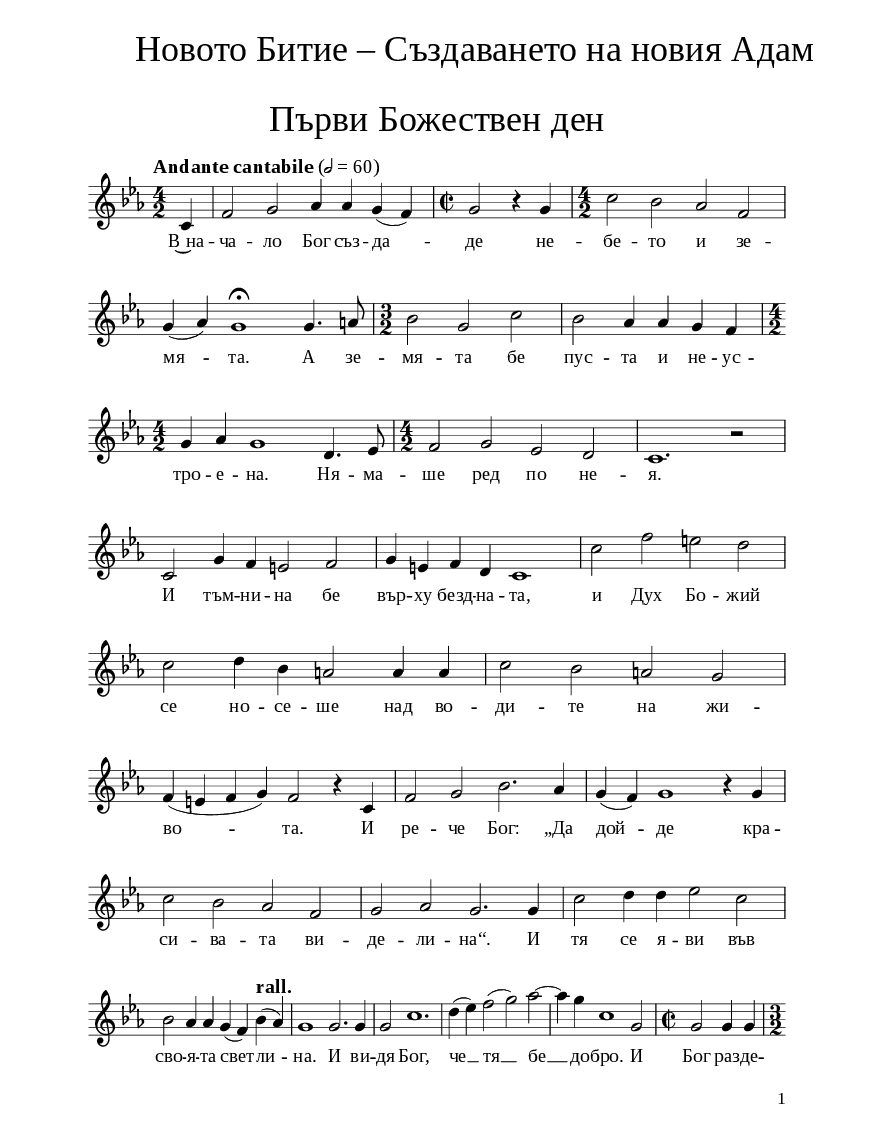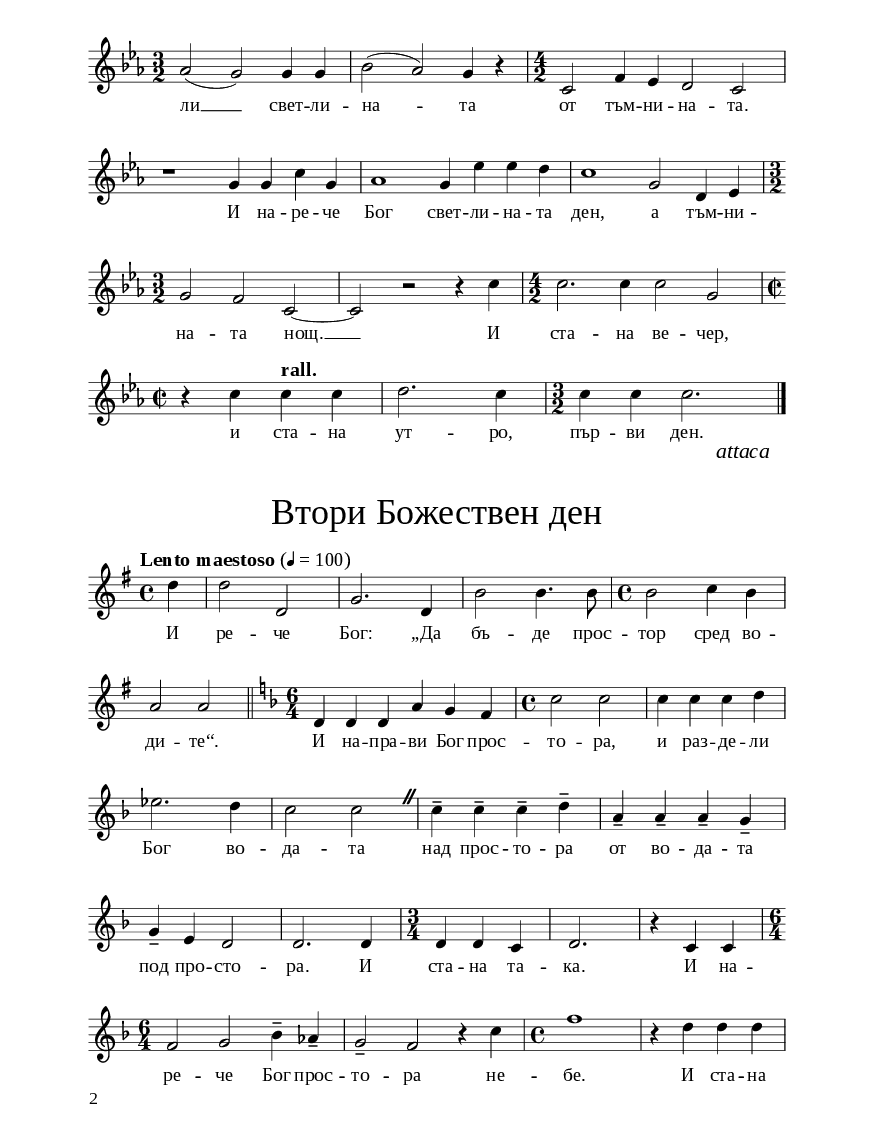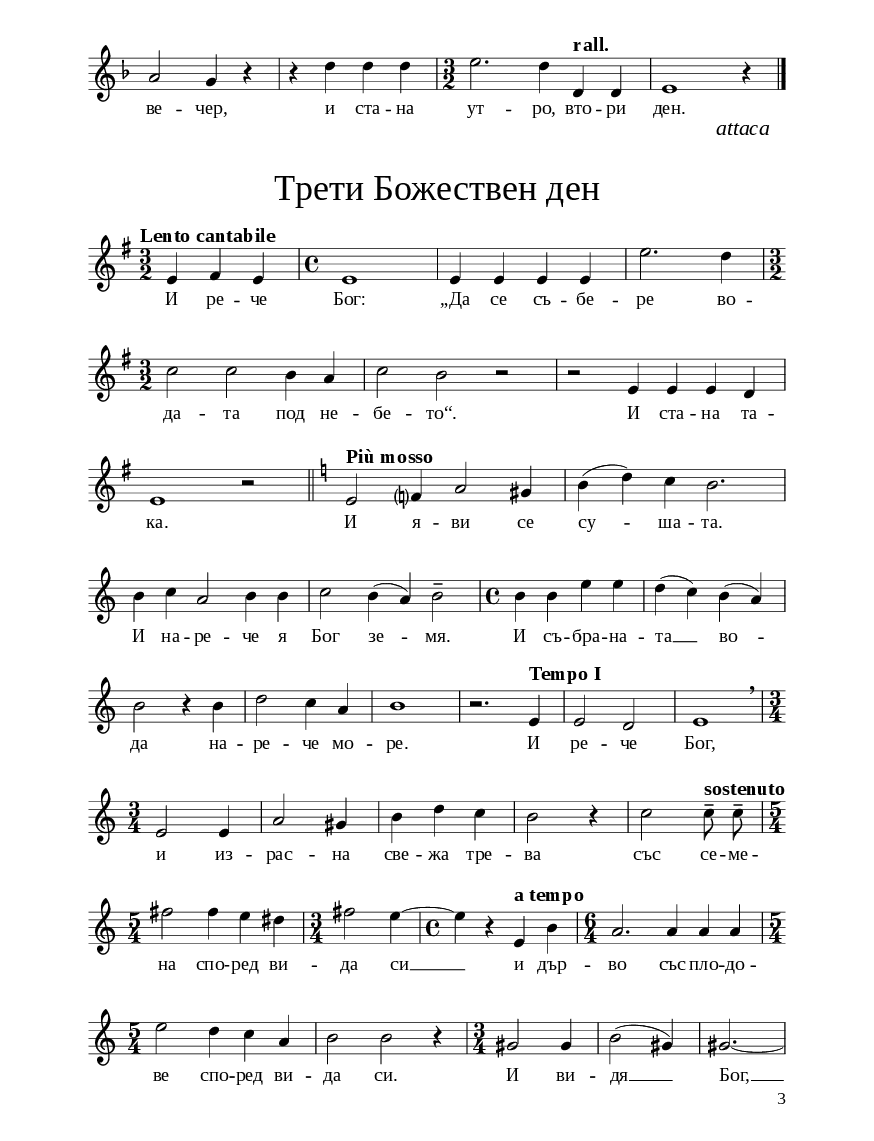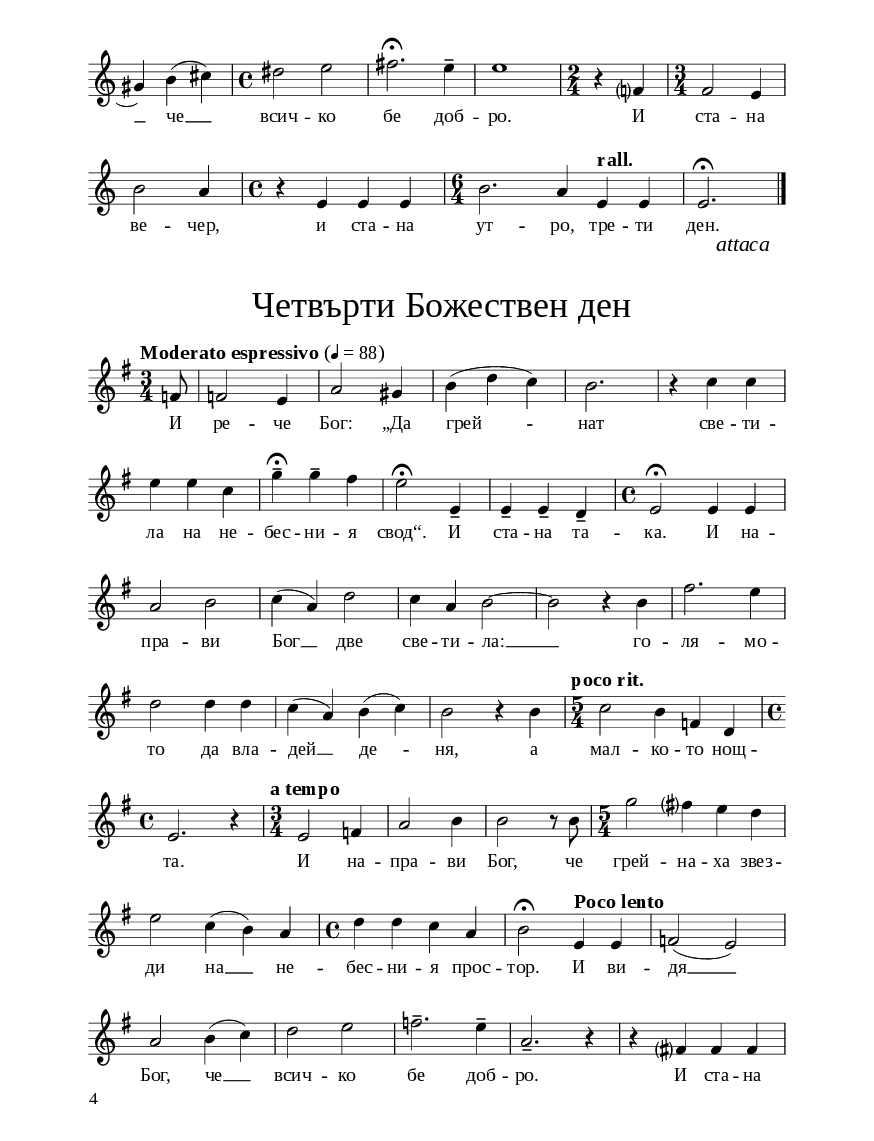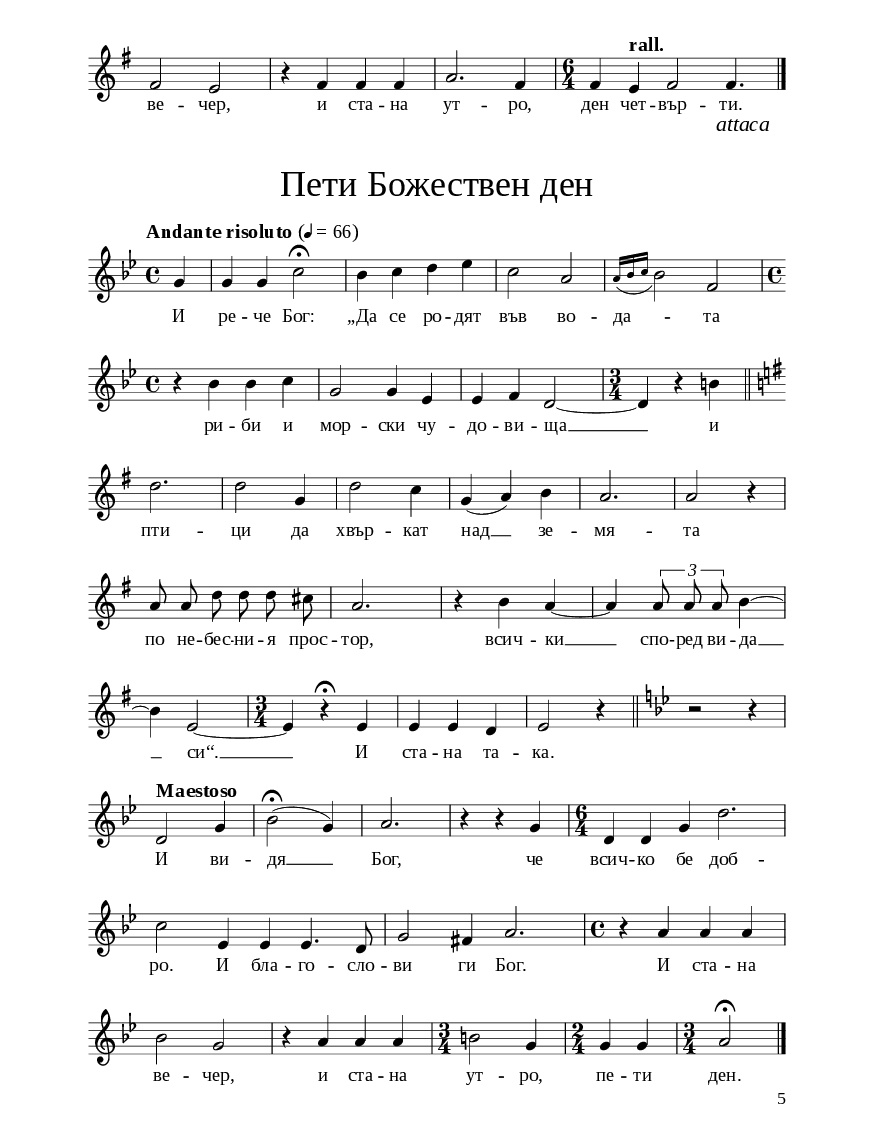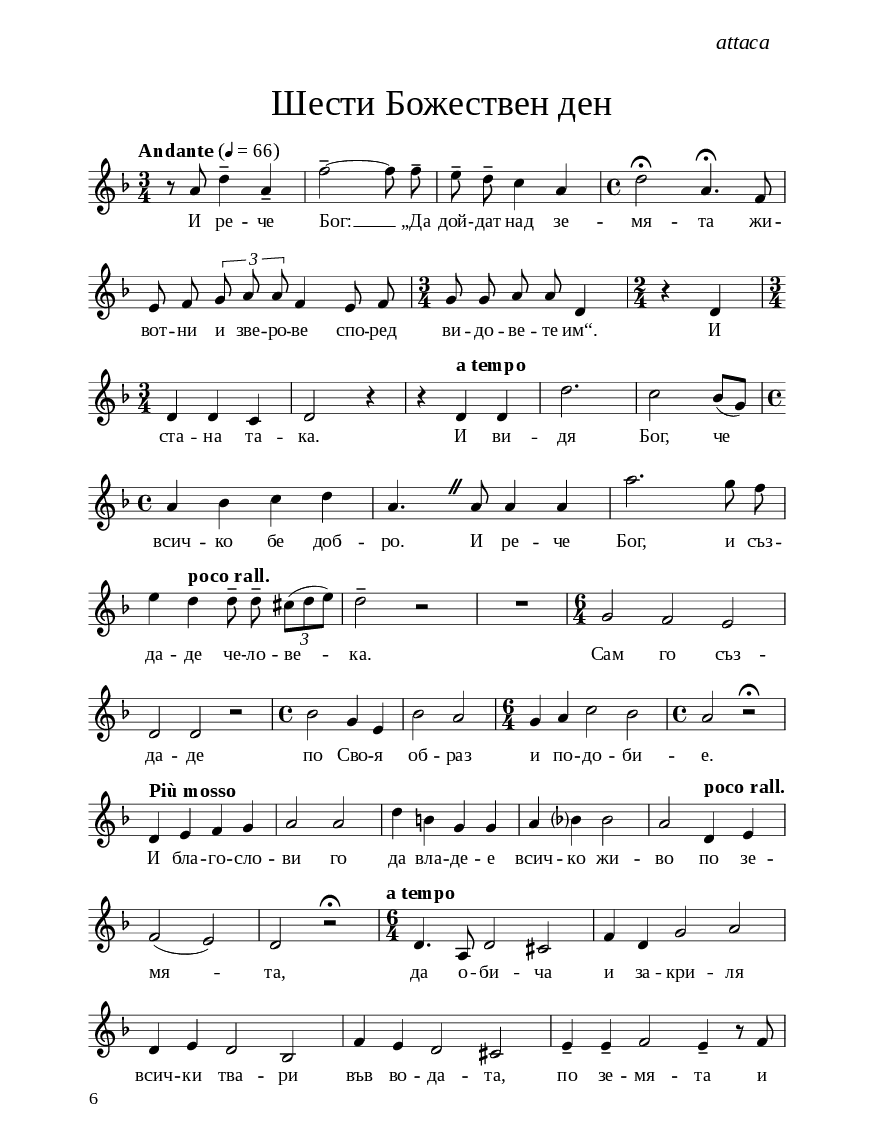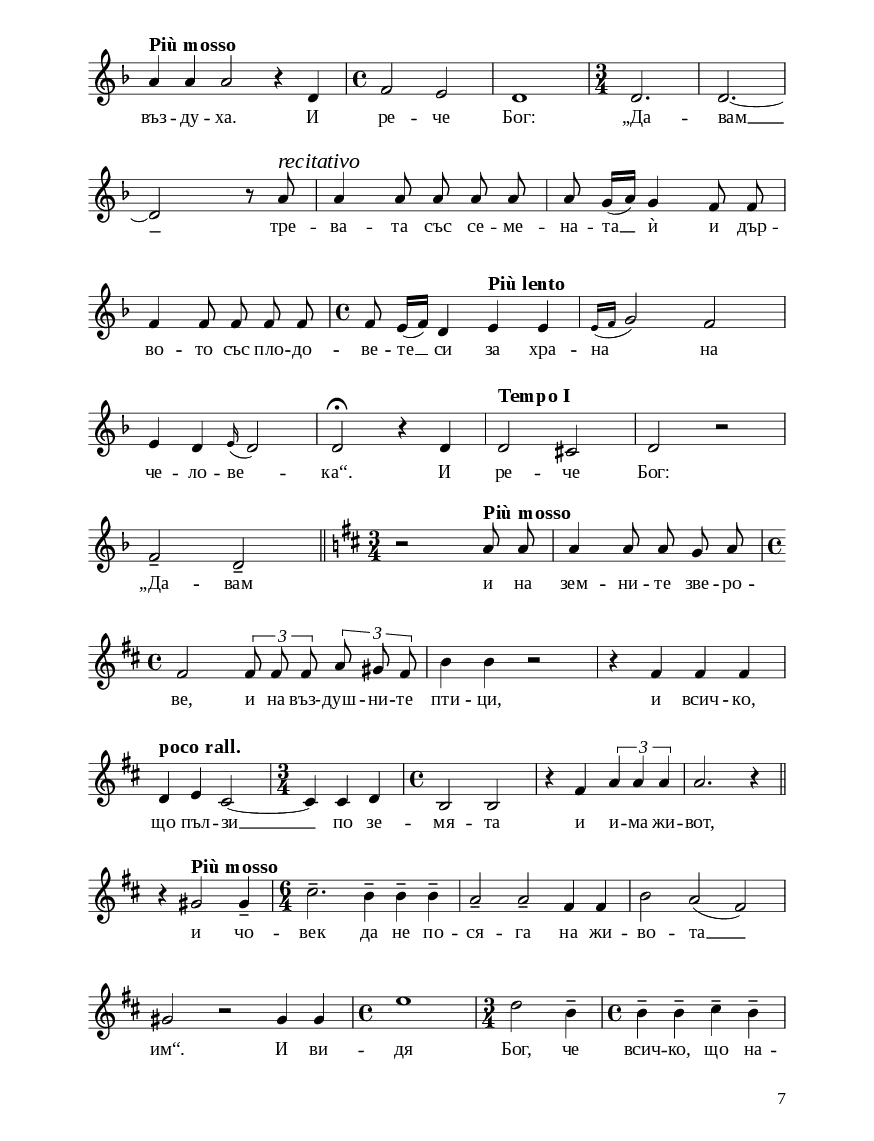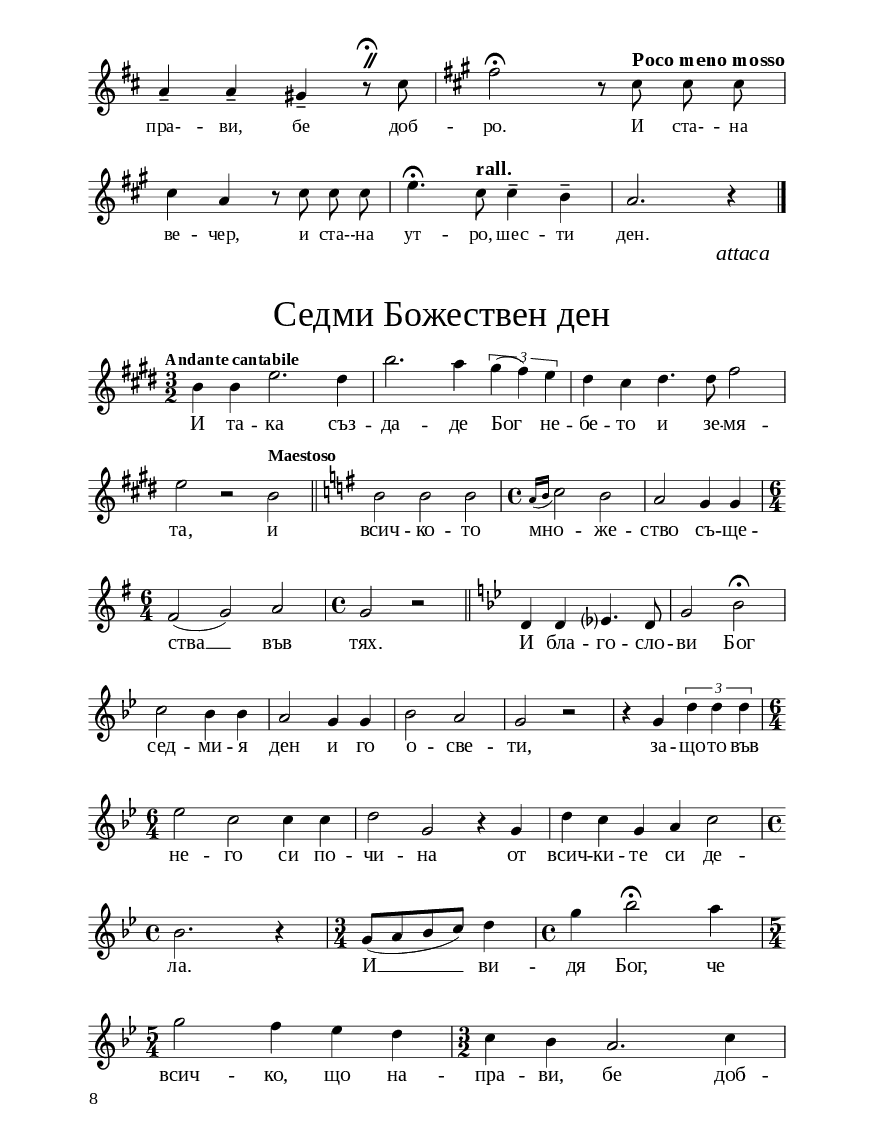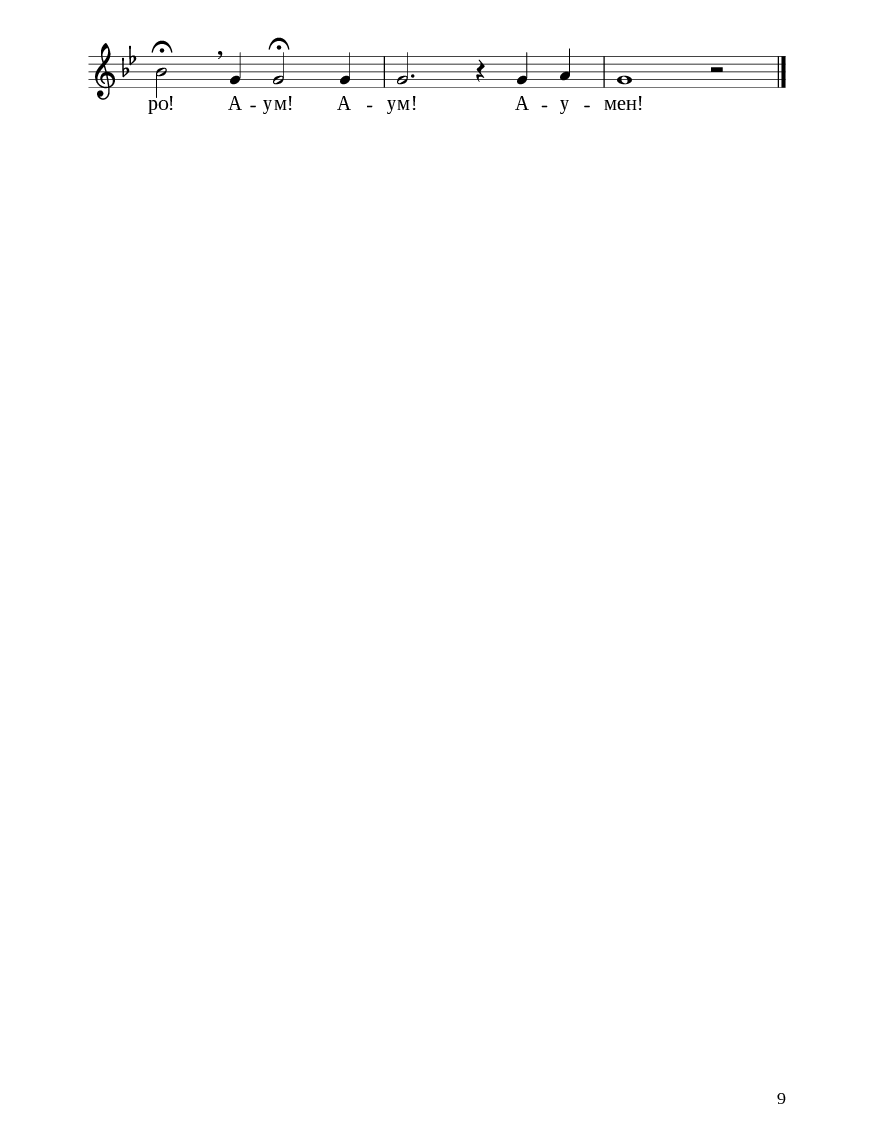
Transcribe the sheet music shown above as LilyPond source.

\version "2.24.3"

% include paper part and global functions
\include "include/globals.ily"

\bookpart {
  \label #'ref191
  \tocItem \markup "Новото Битие"
  \label #'ref191_1
  \tocItem \markup "     Първи Божествен ден"
  \include "include/bookpart-paper.ily"
  \markup \center-column \normal-text \fontsize #6.5 {
    \center-align
    \line { \with-link #'ref_desc_18 "     Новото Битие – Създаването на новия Адам" }
    \center-align

    \vspace #-0.1
    \center-align

    \vspace #-0.1
    \center-align
    \hspace #5.1

    \center-align
    \line \fontsize #-3 { " " }
  }
  \score {
    \layout {
      indent = 0.0\cm % remove first line indentation
      ragged-last = ##f % do spread last line to fill the whole space
      \override Staff.BarLine.thick-thickness = #4 %make the end and repeat bars thiner
      \override Score.VoltaBracket.font-size = #-1.7 % make the repeat number fontsize smaller


      \context {
        \Score
        \omit BarNumber %remove bar numbers
        
        
        \override MetronomeMark.font-size = #1.5 % increase the tempo fontsize
        \override TupletNumber.font-size = #0.4 % increase the triol number

      } % context

      \context {
        % change staff size
        \Staff
        
        
        \override StaffSymbol.thickness = #0.5
        \override BarLine.hair-thickness = #1
        %\override StaffSymbol.ledger-line-thickness = #'(0 . 0)
      }

      \context {
        % adjust space between staff and lyrics and between the two lyric lines
        \Lyrics
        \override VerticalAxisGroup.nonstaff-relatedstaff-spacing = #'((padding . 1))
        \override VerticalAxisGroup.nonstaff-nonstaff-spacing = #'((minimum-distance . 2))
        includeGraceNotes = ##t
      }
    } % layout

    \new Voice \absolute {
      \clef treble
      \key c \minor
      \time 4/2
      \tempoFunc "Andante cantabile" 2 "60"
      \autoBeamOff
      \partial 4
      c'4 | f'2 g'2
      as'4 as'4 g'4 ( f'4 ) | \time 2/2 g'2 r4 g'4 | % 3
      \time 4/2 c''2 bes'2 as'2 f'2 \break | % 4
      g'4 ( as'4 ) g'1 \fermata g'4. a'8 | % 5
      \time 3/2  bes'2 g'2 c''2 | % 6
      bes'2 as'4 as'4 g'4 f'4 \break | % 7
      \time 4/2  g'4 as'4 g'1 d'4. es'8 | % 8
      \time 4/2  f'2 g'2 es'2 d'2 | % 9
      c'1. r2 \break |
      c'2 g'4 f'4 e'2 f'2 | % 11
      g'4 e'4 f'4 d'4 c'1 | % 12
      c''2 f''2 e''2 d''2 \break | % 13
      c''2 d''4 bes'4 a'2 a'4 a'4 | % 14
      c''2 bes'2 a'2 g'2 \break | % 15
      f'4 ( e'4 f'4 g'4 ) f'2 r4 c'4 | % 16
      f'2 g'2 bes'2. as'4 | % 17
      g'4 ( f'4 ) g'1 r4 g'4 \break | % 18
      c''2 bes'2 as'2 f'2 | % 19
      g'2 as'2 g'2. g'4 |
      c''2 d''4 d''4 es''2 c''2 \break | % 21
      bes'2 as'4 as'4 g'4 ( f'4 )  \tempo "rall." bes'4( as'4 )
      | % 22
      g'1 g'2. g'4 | % 23
      g'2 c''1.  | % 24
      d''4 ( es''4 ) f''2 ( g''2 ) as''2 ~ | % 25
      as''4 g''4 c''1 g'2 | % 26
      \time 2/2  g'2 g'4 g'4 \break | % 27
      \time 3/2  as'2 ( g'2 ) g'4 g'4 | % 28
      bes'2 ( as'2 ) g'4 r4 | % 29
      \time 4/2  c'2 f'4 es'4 d'2 c'2 \break |
      r1 g'4 g'4 c''4 g'4 | % 31
      as'1 g'4 es''4 es''4 d''4 | % 32
      c''1 g'2 d'4 es'4 \break | % 33
      \time 3/2  g'2 f'2 c'2 ~ | % 34
      c'2 r2 r4 c''4 | % 35
      \time 4/2  c''2. c''4 c''2 g'2 \break | % 36
      \time 2/2  r4 c''4 \tempo "rall."  c''4c''4 | % 37
      d''2. c''4 | % 38
      \time 3/2 c''4 c''4 c''2. \bar "|."
    }

    \addlyrics {
      В~на -- ча --
      ло Бог съз -- да -- де не -- бе -- то и зе --
      мя -- та. А зе -- мя -- та бе пус -- та и не
      -- ус -- тро -- е -- на. Ня -- ма -- ше ред по
      не -- я. И тъм -- ни -- на бе вър -- ху безд --
      на -- та, и Дух Бо -- жий се но -- се -- ше
      над во -- ди -- те на жи -- во -- та. И ре --
      че Бог: „Да дой -- де кра -- си -- ва -- та ви
      -- де -- ли -- на“. И тя се я -- ви във сво --
      я -- та свет -- ли -- на. И ви -- дя Бог, че __
      тя __ бе __ до -- бро. И Бог раз -- де -- ли __ свет --
      ли -- на -- та от тъм -- ни -- на -- та. И на --
      ре -- че Бог свет -- ли -- на -- та ден, а тъм
      -- ни -- на -- та нощ. __ И ста -- на ве -- чер, и
      ста -- на ут -- ро, пър -- ви ден.}

      \header {
        title = \titleFunc #'ref_desc_18 "Първи Божествен ден" "Părvi Božestven den"
      }

      \midi{}

    } % score

    \markup \raise #4.5 \override #'(baseline-skip . 2) {
      \column {
        \fill-line \huge \italic { "" "" \concat {"attaca" "   " }}
      }
    }

    \label #'ref192
    \tocItem \markup "     Втори Божествен ден"
    \include "include/bookpart-paper.ily"
    \score {
      \layout {
        indent = 0.0\cm % remove first line indentation
        ragged-last = ##f % do spread last line to fill the whole space
        \override Staff.BarLine.thick-thickness = #4 %make the end and repeat bars thiner
        \override Score.VoltaBracket.font-size = #-1.7 % make the repeat number fontsize smaller


        \context {
          \Score
          \omit BarNumber %remove bar numbers
          
          
          \override MetronomeMark.font-size = #1.5 % increase the tempo fontsize
          \override TupletNumber.font-size = #0.4 % increase the triol number

        } % context

        \context {
          % change staff size
          \Staff
          
          
          \override StaffSymbol.thickness = #0.5
          \override BarLine.hair-thickness = #1
          %\override StaffSymbol.ledger-line-thickness = #'(0 . 0)
        }

        \context {
          % adjust space between staff and lyrics and between the two lyric lines
          \Lyrics
          \override VerticalAxisGroup.nonstaff-relatedstaff-spacing = #'((padding . 1))
          \override VerticalAxisGroup.nonstaff-nonstaff-spacing = #'((minimum-distance . 2))
          includeGraceNotes = ##t
        }
      } % layout

      \new Voice \absolute {
        \clef treble
        \key g \major
        \time 4/4
        \tempoFunc "Lento maestoso" 4 "100"
        \autoBeamOff
        \partial 4  d''4 | % 2
        d''2 d'2 | % 3
        g'2. d'4 | % 4
        b'2 b'4. b'8 | % 5
        \time 4/4 b'2 c''4 b'4 \break | % 6
        a'2 a'2 \bar "||"
        | % 7
        \time 6/4  | % 7
        \key d \minor
        d'4 d'4 d'4 a'4 g'4
        f'4 | % 8
        \time 4/4  | % 8
        c''2 c''2 | % 9
        c''4 c''4 c''4 d''4 \break|
        es''2. d''4  | % 11
        c''2 c''2 \caesura | % 12
        c''4 -- c''4 -- c''4 -- d''4
        -- | % 13
        a'4 -- a'4 -- a'4 -- g'4 -- \break | % 14
        g'4 -- e'4 d'2 | % 15
        d'2. d'4  | % 16
        \time 3/4  | % 16
        d'4 d'4 c'4 | % 17
        d'2. | % 18
        r4 c'4 c'4 | % 19
        \time 6/4  | % 19
        f'2 g'2 bes'4 -- as'4 -- |

        g'2 -- f'2 r4 c''4 | % 21
        \time 4/4  | % 21
        f''1  | % 22
        r4 d''4 d''4 d''4 \break | % 23
        a'2 g'4 r4 | % 24
        r4 d''4 d''4 d''4 | % 25
        \time 3/2  | % 25
        e''2. d''4 \tempo "rall." d'4
        d'4 | % 26
        e'1 r4 \bar "|."
      }

      \addlyrics {
        И
        ре -- че Бог: „Да бъ -- де прос --
        тор сред во -- ди -- те“. И на --
        пра -- ви Бог прос -- то -- ра, и
        раз -- де -- ли Бог во -- да -- та
        над прос -- то -- ра от во -- да --
        та под про -- сто -- ра. И ста --
        на та -- ка. И на -- ре -- че Бог
        прос -- то -- ра не -- бе. И ста --
        на ве -- чер, и ста -- на ут -- ро,
        вто -- ри ден.}

        \header {
          title = \titleFunc #'ref_desc_18 "Втори Божествен ден" "Vtori Božestven den"
        }

        \midi{}

      } % score

      \markup \raise #4.5 \override #'(baseline-skip . 2) {
        \column {
          \fill-line \huge \italic { "" "" \concat {"attaca" "   " }}
        }
      }

      \label #'ref193
      \tocItem \markup "     Трети Божествен ден"
      \include "include/bookpart-paper.ily"
      \score {
        \layout {
          indent = 0.0\cm % remove first line indentation
          ragged-last = ##f % do spread last line to fill the whole space
          \override Staff.BarLine.thick-thickness = #4 %make the end and repeat bars thiner
          \override Score.VoltaBracket.font-size = #-1.7 % make the repeat number fontsize smaller


          \context {
            \Score
            \omit BarNumber %remove bar numbers
            
            
            \override MetronomeMark.font-size = #1.5 % increase the tempo fontsize
            \override TupletNumber.font-size = #0.4 % increase the triol number

          } % context

          \context {
            % change staff size
            \Staff
            
            
            \override StaffSymbol.thickness = #0.5
            \override BarLine.hair-thickness = #1
            %\override StaffSymbol.ledger-line-thickness = #'(0 . 0)
          }

          \context {
            % adjust space between staff and lyrics and between the two lyric lines
            \Lyrics
            \override VerticalAxisGroup.nonstaff-relatedstaff-spacing = #'((padding . 1))
            \override VerticalAxisGroup.nonstaff-nonstaff-spacing = #'((minimum-distance . 2))
            includeGraceNotes = ##t
          }
        } % layout

        \new Voice \absolute {
          \clef treble
          \key e \minor
          \time 3/2
          \tempo "Lento cantabile"
          \autoBeamOff
          \partial 2.
          e'4  fis'4
          e'4 | % 2
          \time 4/4  | % 2
          e'1 | % 3
          e'4  e'4  e'4  e'4 | % 4
          e''2. d''4 \break  | % 5
          \time 3/2   | % 5
          c''2 c''2 b'4  a'4 | % 6
          c''2 b'2 r2 | % 7
          r2  e'4  e'4  e'4  d'4 \break | % 8
          e'1 r2 \bar "||"
          \key a \minor | % 9
          \tempo "Più mosso"e'2 f'?4  a'2
          gis'4 |
          b'4 ( d''4 ) c''4 b'2. \break | % 11
          b'4 c''4  a'2 b'4 b'4
          | % 12
          c''2 b'4 (  a'4 ) b'2 -- | % 13
          \time 4/4  | % 13
          b'4 b'4 e''4 e''4 | % 14
          d''4 ( c''4 ) b'4 (  a'4 )
          \break | % 15
          b'2 r4 b'4 | % 16
          d''2 c''4  a'4 | % 17
          b'1 | % 18
          r2.  \tempo "Tempo I" e'4 | % 19
          e'2  d'2 |
          e'1 \breathe  \break | % 21
          \time 3/4  | % 21
          e'2  e'4  | % 22
          a'2  gis'4 | % 23
          b'4 d''4 c''4 | % 24
          b'2 r4 | % 25
          c''2 \tempo"sostenuto" c''8 --
          c''8 -- \break | % 26
          \time 5/4  | % 26
          fis''2 fis''4 e''4 dis''4 | % 27
          \time 3/4  | % 27
          fis''2 e''4 ~ | % 28
          \time 4/4  | % 28
          e''4 r4  \tempo"a tempo"e'4
          b'4 | % 29
          \time 6/4  | % 29
          a'2.  a'4  a'4  a'4 \break |
          \time 5/4  |
          e''2 d''4 c''4  a'4  | % 31
          b'2 b'2 r4 | % 32
          \time 3/4  | % 32
          gis'2  gis'4 | % 33
          b'2 (  gis'4 ) | % 34
          gis'2. ~ \break | % 35
          gis'4 b'4 ( cis''4 ) | % 36
          \time 4/4  | % 36
          dis''2 e''2  | % 37
          fis''2. ^\fermata e''4 -- | % 38
          e''1 | % 39
          \time 2/4  | % 39
          r4  f'?4 |
          \time 3/4  |
          f'2  e'4 \break | % 41
          b'2  a'4 | % 42
          \time 4/4  | % 42
          r4  e'4  e'4  e'4 | % 43
          \time 6/4  | % 43
          b'2.  a'4   % 44
          \tempo"rall."e'4 e'4 | e'2. \fermata
          \bar "|."
        }

        \addlyrics {
          И
          ре -- че Бог: „Да се съ -- бе --
          ре во -- да -- та под не -- бе --
          то“. И ста -- на та -- ка. И я --
          ви се су -- ша -- та. И на --
          ре -- че я Бог зе -- мя. И съ
          -- бра -- на -- та __  во -- да на
          -- ре -- че мо -- ре. И ре -- че
          Бог, и из -- рас -- на све -- жа
          тре -- ва със се -- ме -- на "спо-" --
          ред ви -- да си __  и дър -- во
          със пло -- до -- ве спо -- ред ви --
          да си. И ви -- дя __  Бог, __ че __
          всич -- ко бе доб -- ро. И ста
          -- на ве -- чер, и ста -- на ут --
          ро, тре -- ти ден.}

          \header {
            title = \titleFunc #'ref_desc_18 "Трети Божествен ден" "Treti Božestven den"
          }

          \midi{}

        } % score

        \markup \raise #4.5 \override #'(baseline-skip . 2) {
          \column {
            \fill-line \huge \italic { "" "" \concat {"attaca" "   " }}
          }
        }

        \label #'ref194
        \tocItem \markup "     Четвърти Божествен ден"
        \include "include/bookpart-paper.ily"
        \score {
          \layout {
            indent = 0.0\cm % remove first line indentation
            ragged-last = ##f % do spread last line to fill the whole space
            \override Staff.BarLine.thick-thickness = #4 %make the end and repeat bars thiner
            \override Score.VoltaBracket.font-size = #-1.7 % make the repeat number fontsize smaller


            \context {
              \Score
              \omit BarNumber %remove bar numbers
              
              
              \override MetronomeMark.font-size = #1.5 % increase the tempo fontsize
              \override TupletNumber.font-size = #0.4 % increase the triol number

            } % context

            \context {
              % change staff size
              \Staff
              
              
              \override StaffSymbol.thickness = #0.5
              \override BarLine.hair-thickness = #1
              %\override StaffSymbol.ledger-line-thickness = #'(0 . 0)
            }

            \context {
              % adjust space between staff and lyrics and between the two lyric lines
              \Lyrics
              \override VerticalAxisGroup.nonstaff-relatedstaff-spacing = #'((padding . 1))
              \override VerticalAxisGroup.nonstaff-nonstaff-spacing = #'((minimum-distance . 2))
              includeGraceNotes = ##t
            }
          } % layout

          \new Voice \absolute {
            \clef treble
            \key e \minor
            \time 3/4
            \tempoFunc "Moderato espressivo" 4 "88"
            \autoBeamOff
            \partial 8
            f'8  | % 2
            f'2  e'4 | % 3
            a'2  gis'4 | % 4
            b'4 ( d''4 c''4 ) | % 5
            b'2. | % 6
            r4 c''4 c''4 \break  | % 7
            e''4 e''4 c''4 | % 8
            g''4 ^\fermata -- g''4 -- fis''4
            | % 9
            e''2 ^\fermata  e'4 -- |
            e'4 --  e'4 --  d'4 -- | % 11
            \time 4/4  | % 11
            e'2 ^\fermata  e'4  e'4 \break | % 12
            a'2 b'2 | % 13
            c''4 (  a'4 ) d''2 | % 14
            c''4  a'4 b'2 ~ | % 15
            b'2 r4 b'4 | % 16
            fis''2. e''4 \break  | % 17
            d''2 d''4 d''4 | % 18
            c''4 (  a'4 ) b'4 ( c''4 ) | % 19
            b'2 r4 b'4 |
            \time 5/4  |
            \tempo"poco rit." c''2 b'4
            f'4  d'4 \break | % 21
            \time 4/4  | % 21
            e'2. r4 | % 22
            \time 3/4  | % 22
            \tempo"a tempo"e'2 f'4 | % 23
            a'2 b'4 | % 24
            b'2 r8 b'8 | % 25
            \time 5/4  | % 25
            g''2 fis''?4 e''4 d''4 \break  | % 26
            e''2 c''4 ( b'4 )  a'4 | % 27
            \time 4/4  | % 27
            d''4 d''4 c''4  a'4 | % 28
            b'2 ^\fermata \tempo"Poco lento" e'4
            e'4 | % 29
            f'2 (  e'2 ) \break |
            a'2 b'4 ( c''4 ) | % 31
            d''2 e''2 | % 32
            f''2. -- e''4 --  | % 33
            a'2. -- r4 | % 34
            r4  fis'?4  fis'4  fis'4 \break | % 35
            fis'2  e'2 | % 36
            r4  fis'4  fis'4  fis'4 | % 37
            a'2.  fis'4 | % 38
            \time 6/4  | % 38
            fis'4  \tempo "rall." e'4  fis'2
            fis'4. \bar "|."
          }

          \addlyrics {
            И
            ре -- че Бог: „Да грей --
            нат све -- ти -- ла на не -- бес --
            ни -- я свод“. И ста -- на та --
            ка. И на -- пра -- ви Бог __  две
            све -- ти -- ла: __  го -- ля -- мо --
            то да вла -- дей __  де -- ня,
            а мал -- ко -- то нощ -- та. И на --
            пра -- ви Бог, че грей -- на -- ха
            звез -- ди на __  не -- бес -- ни --
            я прос -- тор. И ви -- дя __  Бог,
            че __  всич -- ко бе доб -- ро. И
            ста -- на ве -- чер, и ста -- на
            ут -- ро, ден чет -- вър -- ти.}

            \header {
              title = \titleFunc #'ref_desc_18 " Четвърти Божествен ден" "Četvărti Božestven den"
            }

            \midi{}

          } % score

          \markup \raise #4.5 \override #'(baseline-skip . 2) {
            \column {
              \fill-line \huge \italic { "" "" \concat {"attaca" "   " }}
            }
          }

          \label #'ref195
          \tocItem \markup "     Пети Божествен ден "
          \include "include/bookpart-paper.ily"
          \score {
            \layout {
              indent = 0.0\cm % remove first line indentation
              ragged-last = ##f % do spread last line to fill the whole space
              \override Staff.BarLine.thick-thickness = #4 %make the end and repeat bars thiner
              \override Score.VoltaBracket.font-size = #-1.7 % make the repeat number fontsize smaller


              \context {
                \Score
                \omit BarNumber %remove bar numbers
                
                
                \override MetronomeMark.font-size = #1.5 % increase the tempo fontsize
                \override TupletNumber.font-size = #0.4 % increase the triol number

              } % context

              \context {
                % change staff size
                \Staff
                
                
                \override StaffSymbol.thickness = #0.5
                \override BarLine.hair-thickness = #1
                %\override StaffSymbol.ledger-line-thickness = #'(0 . 0)
              }

              \context {
                % adjust space between staff and lyrics and between the two lyric lines
                \Lyrics
                \override VerticalAxisGroup.nonstaff-relatedstaff-spacing = #'((padding . 1))
                \override VerticalAxisGroup.nonstaff-nonstaff-spacing = #'((minimum-distance . 2))
                includeGraceNotes = ##t
              }
            } % layout

            \new Voice \absolute {
              \clef treble
              \key g \minor
              \time 4/4
              \tempoFunc "Andante risoluto" 4 "66"
              \autoBeamOff
              \partial 4
              g'4
              | % 146
              g'4 g'4 c''2 ^\fermata | % 147
              bes'4  c''4  d''4  es''4 | % 148
              c''2 a'2 | % 149
              \acciaccatura {  a'16 [ bes' c''] } bes'2 f'2 |
              \time 4/4
              r4  bes'4  bes'4  c''4 | % 151
              g'2 g'4 es'4 | % 152
              es'4 f'4 d'2 ~ | % 153
              \time 3/4  | % 153
              d'4 r4  b'4 \bar "||"
              \break | % 154
              \key g \major | % 154
              d''2. | % 155
              d''2 g'4 | % 156
              d''2  c''4 | % 157
              g'4 ( a'4 )  b'4 | % 158
              a'2. | % 159
              a'2 r4 \break |
              a'8 a'8  d''8  d''8  d''8
              cis''8 | % 161
              a'2. | % 162
              r4  b'4 a'4 ~ | % 163
              a'4 %\once \omit TupletBracket
              \times 2/3  {
                a'8 a'8 a'8
              }
              b'4 ~ \break | % 164
              b'4 e'2 ~  | % 165
              \time 3/4 e'4 r4 ^\fermata e'4 | % 166
              e'4 e'4 d'4 | % 167
              e'2 r4 \bar "||"
              \key bes \major | % 168
              r2 r4 | \break % 169
              \tempo "Maestoso" d'2 g'4 |

              bes'2 ( ^\fermata g'4 ) | % 171
              a'2. | % 172
              r4 r4 g'4 | % 173
              \time 6/4  | % 173
              d'4 d'4 g'4  d''2. \break | % 174
              c''2 es'4 es'4 es'4. d'8 | % 175
              g'2 fis'4 a'2. | % 176
              \time 4/4  | % 176
              r4 a'4 a'4 a'4 | \break % 177
              bes'2 g'2 | % 178
              r4 a'4 a'4 a'4 | % 179
              \time 3/4  | % 179
              b'2 g'4 |
              \time 2/4  |
              g'4 g'4 | % 181
              \time 3/4 | % 181
              a'2 \fermata \bar "|."
            }

            \addlyrics {
              И ре -- че Бог:
              „Да се ро -- дят във во --
              да -- та ри -- би и мор -- ски
              чу -- до -- ви -- ща __  и пти -- ци
              да хвър -- кат над __  зе -- мя --
              та по не -- бес -- ни -- я прос --
              тор, всич -- ки __  "спо-" -- ред ви --
              да __ си“. __  И ста -- на та --
              ка. И ви -- дя __  Бог, че всич --
              ко бе доб -- ро. И бла -- го --
              сло -- ви ги Бог. И ста -- на ве
              -- чер, и ста -- на ут -- ро, пе --
              ти ден.}

              \header {
                title = \titleFunc #'ref_desc_18 "Пети Божествен ден" "Peti Božestven den"
              }

              \midi{}

            } % score

            \markup \raise #4.5 \override #'(baseline-skip . 2) {
              \column {
                \fill-line \huge \italic { "" "" \concat {"attaca" "   " }}
              }
            }


            \label #'ref195
            \tocItem \markup "     Шести Божествен ден "

            \include "include/bookpart-paper.ily"
            \score {
              \layout {
                indent = 0.0\cm % remove first line indentation
                ragged-last = ##f % do spread last line to fill the whole space
                \override Staff.BarLine.thick-thickness = #4 %make the end and repeat bars thiner
                \override Score.VoltaBracket.font-size = #-1.7 % make the repeat number fontsize smaller


                \context {
                  \Score
                  \omit BarNumber %remove bar numbers
                  
                  
                  \override MetronomeMark.font-size = #1.5 % increase the tempo fontsize
                  \override TupletNumber.font-size = #0.4 % increase the triol number

                } % context

                \context {
                  % change staff size
                  \Staff
                  
                  
                  \override StaffSymbol.thickness = #0.5
                  \override BarLine.hair-thickness = #1
                  %\override StaffSymbol.ledger-line-thickness = #'(0 . 0)
                }

                \context {
                  % adjust space between staff and lyrics and between the two lyric lines
                  \Lyrics
                  \override VerticalAxisGroup.nonstaff-relatedstaff-spacing = #'((padding . 1))
                  \override VerticalAxisGroup.nonstaff-nonstaff-spacing = #'((minimum-distance . 2))
                  includeGraceNotes = ##t
                }
              } % layout

              \new Voice \absolute {
                \clef treble
                \key d \minor
                \time 3/4
                \tempoFunc "Andante" 4 "66"
                \autoBeamOff
                r8 a'8  d''4 -- a'4 --
                | % 183
                f''2 ~ --  f''8  f''8 -- | % 184
                e''8 --  d''8 --  c''4 a'4 | % 185
                \time 4/4  | % 185
                d''2 ^\fermata a'4. ^\fermata f'8 \break | % 186
                e'8 f'8
                \times 2/3  {
                  g'8  a'8 a'8
                }
                f'4 e'8 f'8 | % 187
                \time 3/4  | % 187
                g'8 g'8 a'8 a'8 d'4 | % 188
                \time 2/4  | % 188
                r4 d'4  \break | % 189
                \time 3/4  | % 189
                d'4 d'4 c'4 |
                d'2 r4 | % 191
                r4 \tempo "a tempo" d'4  d'4 | % 192
                d''2. | % 193
                c''2 bes'8 ( [ g'8 ) ] \break | % 194
                \time 4/4  | % 194
                a'4  bes'4  c''4  d''4  | % 195
                a'4.\caesura a'8 a'4 a'4 | % 196
                a''2.  g''8 f''8 \break | % 197
                e''4 \tempo "poco rall." d''4
                d''8 --  d''8 -- \once \omit TupletBracket
                \times 2/3  {
                  cis''8 ( [  d''8  e''8 ) ]
                } |
                d''2  -- r2 | % 199
                R1 |
                \time 6/4  |
                g'2 f'2 e'2 \break | % 201
                d'2 d'2 r2  | % 202
                \time 4/4  | % 202
                bes'2 g'4 e'4 | % 203
                bes'2 a'2 | % 204
                \time 6/4  | % 204
                g'4 a'4  c''2  bes'2 | % 205
                \time 4/4  | % 205
                a'2 r2 ^\fermata \break | % 206
                \tempo"Più mosso" d'4 e'4 f'4
                g'4 | % 207
                a'2 a'2 | % 208
                d''4  b'4 g'4 g'4 | % 209
                a'4  bes'?4  bes'2 |
                a'2 \tempo"poco rall." d'4 e'4 \break  | % 211
                f'2 ( e'2 ) | % 212
                d'2 r2 ^\fermata | % 213
                \time 6/4  | % 213
                \tempo "a tempo" d'4. a8 d'2
                cis'2 | % 214
                f'4 d'4 g'2 a'2 \break | % 215
                d'4 e'4 d'2 bes2 | % 216
                f'4 e'4 d'2 cis'2 | % 217
                e'4 -- e'4 -- f'2 e'4 -- r8
                f'8 \break | % 218
                \tempo "Più mosso" a'4 a'4 a'2 r4
                d'4 | % 219
                \time 4/4  | % 219
                f'2 e'2 |
                d'1  | % 221
                \time 3/4  | % 221
                d'2. | % 222
                d'2. ~ \break | % 223
                d'2 r8  a'8^\markup{\huge \italic { recitativo } } | % 224
                a'4 a'8 a'8 a'8 a'8 | % 225
                a'8 g'16 ( [ a'16 ) ] g'4 f'8
                f'8 \break | % 226
                f'4 f'8 f'8 f'8 f'8  | % 227
                \time 4/4  | % 227
                f'8 e'16 ( [ f'16 ) ] d'4 \tempo"Più lento" e'4  e'4 |
                \grace { e'16 [ ( f' ]  } g'2 ) f'2 | \break
                e'4 d' \grace {
                  e'16 (
                } d'2 ) |
                d'2 \fermata r4 d'4 |
                \tempo"Tempo I" d'2 cis'2 | % 232
                d'2 r2 | \break % 233
                f'2 -- d'2 -- |  \bar "||"  % 234
                \time 3/4  | % 234
                \key d \major r2 \tempo"Più mosso" a'8 a'8  | % 235
                a'4 a'8 a'8 g'8 a'8  | % 236
                \time 4/4  | \break  % 236
                fis'2
                \times 2/3  {
                  fis'8  fis'8 fis'8
                }
                \times 2/3  {
                  a'8  gis'8 fis'8
                }
                |  % 237
                b'4  b'4 r2  | % 238
                r4 fis'4 fis'4 fis'4  | \break % 239
                \tempo "poco rall." d'4 e'4 cis'2~ |
                \time 3/4  |
                cis'4 cis'4 d'4 |  % 241
                \time 4/4  | % 241
                b2 b2 |  % 242
                r4 fis'4 \times 2/3 {
                  a'4 a'4 a'4
                }
                | % 243
                a'2. r4 | \bar "||" \break % 244
                r4 \tempo "Più mosso" gis'2 gis'4 -- |  % 245
                \time 6/4  | % 245
                cis''2. --  b'4 --  b'4 --  b'4
                -- |  % 246
                a'2 -- a'2 -- fis'4 fis'4
                | % 247
                b'2 a'2 ( fis'2 )  |  \break % 248
                gis'2 r2 gis'4 gis'4 | % 249
                \time 4/4  | % 249
                e''1 |
                \time 3/4  |
                d''2  b'4 -- | % 251
                \time 4/4  | % 251
                b'4 --  b'4 --  cis''4 --  b'4
                -- | \break  % 252
                a'4 -- a'4 -- gis'4 -- r8
                ^\markup {
                  \musicglyph #"scripts.caesura.straight"
                }
                ^\fermata
                cis''8  |  % 253
                \key a \major
                fis''2 ^\fermata r8  \tempo"Poco meno mosso" cis''8
                cis''8  cis''8 | \break % 254
                cis''4 a'4 r8  cis''8  cis''8
                cis''8 | % 255
                e''4. ^\fermata  \tempo"rall." cis''8
                cis''4 --  b'4 -- | % 256
                a'2. r4 \bar "|."


              }
              \addlyrics {
                И ре -- че Бог: __  „Да
                "дой-" -- дат над зе -- мя -- та жи --
                вот -- ни и зве -- ро -- ве спо --
                ред ви -- до -- ве -- те им“. И
                ста -- на та -- ка. И ви -- дя Бог,
                че  всич -- ко бе доб -- ро. И
                ре -- че Бог, и съз -- да -- де че
                -- ло -- ве --  ка. Сам го съз
                -- да -- де по Сво -- я об -- раз и
                по -- до -- би -- е. И бла -- го --
                сло -- ви го да вла -- де -- е
                всич -- ко жи -- во по зе -- мя
                -- та, да о -- би -- ча и за --
                кри -- ля всич -- ки тва -- ри във
                во -- да -- та, по зе -- мя -- та и
                въз -- ду -- ха. И ре -- че Бог:
                „Да -- вам  __ тре -- ва -- та
                със се -- ме -- на -- та __  ѝ и
                дър -- во -- то със пло -- до -- ве
                -- те __  си за хра --
                на на че -- ло --  ве -- ка“. И ре --
                че Бог: „Да -- вам и на зем --
                ни -- те зве -- ро -- ве, и на "въз-"
                -- душ -- ни -- те пти -- ци, и всич
                -- ко, що пъл -- зи __ по зе -- мя
                -- та и и -- ма жи -- вот, и чо --
                век да не по -- ся -- га на жи --
                во -- та __ им“. И ви -- дя Бог,
                че всич -- ко, що на -- "пра-" -- ви,
                бе доб -- ро. И "ста-" -- на ве --
                чер, и "ста-" -- на ут -- ро, шес --
                ти ден.
              }

              \header {
                title = \titleFunc #'ref_desc_18 " Шести Божествен ден" "Šesti Božestven den"
              }

              \midi{}

            } % score

            \markup \raise #4.5 \override #'(baseline-skip . 2) {
              \column {
                \fill-line \huge \italic { "" "" \concat {"attaca" "   " }}
              }
            }

            \label #'ref199
            \tocItem \markup "     Седми Божествен ден"
            \include "include/bookpart-paper.ily"
            \score {
              \include "include/score-layout.ily"

              \new Voice \absolute {
                \clef treble
                \key e \major
                \time 3/2
                \tempo "Andante cantabile"
                \autoBeamOff
                b'4  b'4 e''2.  dis''4 | % 258
                b''2.  a''4 \tupletUp  \times 2/3 {
                  \once \override Slur.positions = #'(1 . 1) gis''4 (  fis''4 )  e''4
                }
                | % 259
                dis''4  cis''4  dis''4.  dis''8
                fis''2 \break |
                e''2 r2   \tempo "Maestoso" b'2  \bar
                "||"
                \key g \major | % 261
                b'2  b'2  b'2 | % 262
                \time 4/4  |

                \grace { a'16 ([b'16] } c''2) b'2 | a'2 g'4 g'4 | \break

                \time 6/4  | % 264
                fis'2 ( g'2 ) a'2 | % 265
                \time 4/4  | % 265
                g'2 r2 \bar "||"
                \key g \minor | % 266
                d'4 d'4 es'?4. d'8 | % 267
                g'2  bes'2 ^\fermata \break | % 268
                c''2  bes'4  bes'4 | % 269
                a'2 g'4 g'4 |
                bes'2 a'2 | % 271
                g'2 r2 | % 272
                r4 g'4 \times 2/3 {
                  d''4  d''4  d''4
                }
                \break | % 273
                \time 6/4  | % 273
                es''2  c''2  c''4  c''4 | % 274
                d''2 g'2 r4 g'4 | % 275
                d''4  c''4 g'4 a'4  c''2
                \break | % 276
                \time 4/4  | % 276
                bes'2. r4 | % 277
                \time 3/4  | % 277
                g'8 ( [ a'8 bes'8 c''8  ])
                d''4 | % 278
                \time 4/4  | % 278
                g''4  bes''2 ^\fermata  a''4 \break | % 279
                \time 5/4  | % 279
                g''2  f''4  es''4  d''4 |
                \time 3/2  |
                c''4  bes'4 a'2.  c''4 \break | % 281
                bes'2 ^\fermata \breathe g'4 g'2 ^\fermata
                g'4 | % 282
                g'2. r4 g'4 a'4 | % 283
                g'1 r2 \bar "|."
              }
              \addlyrics {
                И та -- ка съз -- да -- де
                Бог не -- бе -- то и зе -- мя --
                та, и всич -- ко -- то
                мно -- же -- ство съ -- ще -- ства __  във
                тях. И бла -- го -- сло -- ви Бог
                сед -- ми -- я ден и го о -- све --
                ти, за -- що -- то във не -- го си
                по -- чи -- на от всич -- ки -- те
                си де -- ла. И __    ви -- дя
                Бог, че всич -- ко, що на -- пра --
                ви, бе доб -- ро! А -- ум! А -- ум!
                А -- у -- мен!}

                \header {
                  title = \titleFunc #'ref_desc_18 " Седми Божествен ден" "Sedmi Božestven den"
                }

                \midi{}

              } % score


            } % bookpart

            % Più mosso
            %
